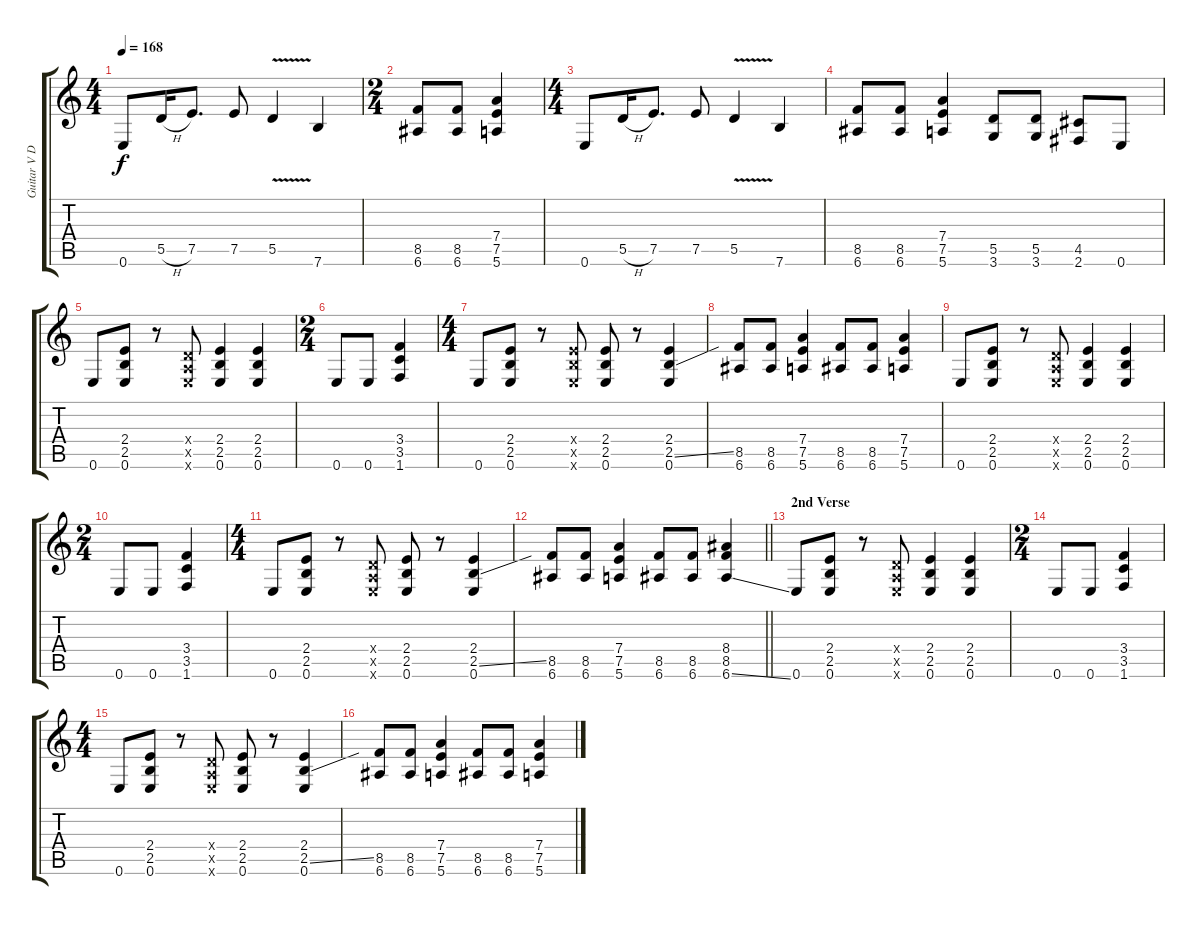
\track ("Guitar V Distortion" "Guitar V D") {instrument distortionguitar}
\staff {score tabs}
\tuning (E4 B3 G3 D3 A2 E2) {hide}
\ts (4 4)
\tempo 168
\clef g2
\ks c
0.6.8{dy f} 5.5{h}.16 7.5.8{d} 7.5.8 5.5{v}.4 7.6.4 |
\ts (2 4)
(8.5 6.6).8 (8.5 6.6).8 (7.4 7.5 5.6).4 |
\ts (4 4)
0.6.8 5.5{h}.16 7.5.8{d} 7.5.8 5.5{v}.4 7.6.4 |
(8.5 6.6).8 (8.5 6.6).8 (7.4 7.5 5.6).4 (5.5 3.6).8 (5.5 3.6).8 (4.5 2.6).8 0.6.8 |
0.6.8 (2.4 2.5 0.6).8 r.8 (0.4{x} 0.5{x} 0.6{x}).8 (2.4 2.5 0.6).4 (2.4 2.5 0.6).4 |
\ts (2 4)
0.6.8 0.6.8 (3.4 3.5 1.6).4 |
\ts (4 4)
0.6.8 (2.4 2.5 0.6).8 r.8 (2.4{x} 2.5{x} 0.6{x}).8 (2.4 2.5 0.6).8 r.8 (2.4 2.5{ss} 0.6).4 |
(8.5 6.6).8 (8.5 6.6).8 (7.4 7.5 5.6).4 (8.5 6.6).8 (8.5 6.6).8 (7.4 7.5 5.6).4 |
0.6.8 (2.4 2.5 0.6).8 r.8 (0.4{x} 0.5{x} 0.6{x}).8 (2.4 2.5 0.6).4 (2.4 2.5 0.6).4 |
\ts (2 4)
0.6.8 0.6.8 (3.4 3.5 1.6).4 |
\ts (4 4)
0.6.8 (2.4 2.5 0.6).8 r.8 (0.4{x} 0.5{x} 0.6{x}).8 (2.4 2.5 0.6).8 r.8 (2.4 2.5{ss} 0.6).4 |
\barLineRight lightlight
(8.5 6.6).8 (8.5 6.6).8 (7.4 7.5 5.6).4 (8.5 6.6).8 (8.5 6.6).8 (8.4 8.5 6.6{ss}).4 |
\section ("" "2nd Verse")
0.6.8 (2.4 2.5 0.6).8 r.8 (0.4{x} 0.5{x} 0.6{x}).8 (2.4 2.5 0.6).4 (2.4 2.5 0.6).4 |
\ts (2 4)
0.6.8 0.6.8 (3.4 3.5 1.6).4 |
\ts (4 4)
0.6.8 (2.4 2.5 0.6).8 r.8 (0.4{x} 0.5{x} 0.6{x}).8 (2.4 2.5 0.6).8 r.8 (2.4 2.5{ss} 0.6).4 |
(8.5 6.6).8 (8.5 6.6).8 (7.4 7.5 5.6).4 (8.5 6.6).8 (8.5 6.6).8 (7.4 7.5 5.6).4
